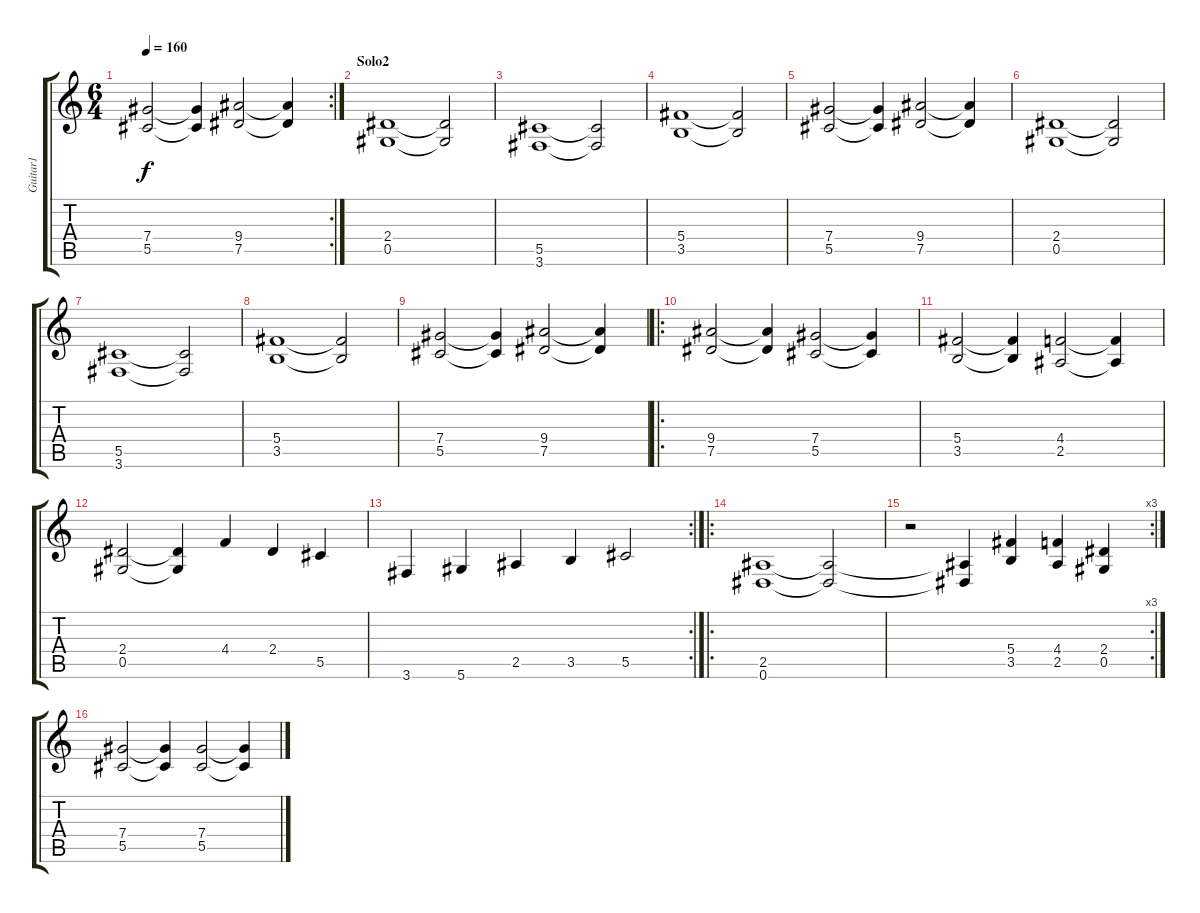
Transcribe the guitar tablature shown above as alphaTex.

\track ("Guitar1" "Guitar1") {instrument distortionguitar}
\staff {score tabs}
\tuning (Eb4 Bb3 Gb3 Db3 Ab2 Eb2) {hide}
\rc 2
\ts (6 4)
\tempo 160
\clef g2
\ks c
(7.4 5.5).2{dy f} (7.4{t} 5.5{t}).4 (9.4 7.5).2 (9.4{t} 7.5{t}).4 |
\section ("" "Solo2")
(2.4 0.5).1 (2.4{t} 0.5{t}).2 |
(5.5 3.6).1 (5.5{t} 3.6{t}).2 |
(5.4 3.5).1 (5.4{t} 3.5{t}).2 |
(7.4 5.5).2 (7.4{t} 5.5{t}).4 (9.4 7.5).2 (9.4{t} 7.5{t}).4 |
(2.4 0.5).1 (2.4{t} 0.5{t}).2 |
(5.5 3.6).1 (5.5{t} 3.6{t}).2 |
(5.4 3.5).1 (5.4{t} 3.5{t}).2 |
(7.4 5.5).2 (7.4{t} 5.5{t}).4 (9.4 7.5).2 (9.4{t} 7.5{t}).4 |
\ro
(9.4 7.5).2 (9.4{t} 7.5{t}).4 (7.4 5.5).2 (7.4{t} 5.5{t}).4 |
(5.4 3.5).2 (5.4{t} 3.5{t}).4 (4.4 2.5).2 (4.4{t} 2.5{t}).4 |
(2.4 0.5).2 (2.4{t} 0.5{t}).4 4.4.4 2.4.4 5.5.4 |
\rc 2
3.6.4 5.6.4 2.5.4 3.5.4 5.5.2 |
\ro
(2.5 0.6).1 (2.5{t} 0.6{t}).2 |
\rc 3
r.2 (2.5{t} 0.6{t}).4 (5.4 3.5).4 (4.4 2.5).4 (2.4 0.5).4 |
(7.4 5.5).2 (7.4{t} 5.5{t}).4 (7.4 5.5).2 (7.4{t} 5.5{t}).4
